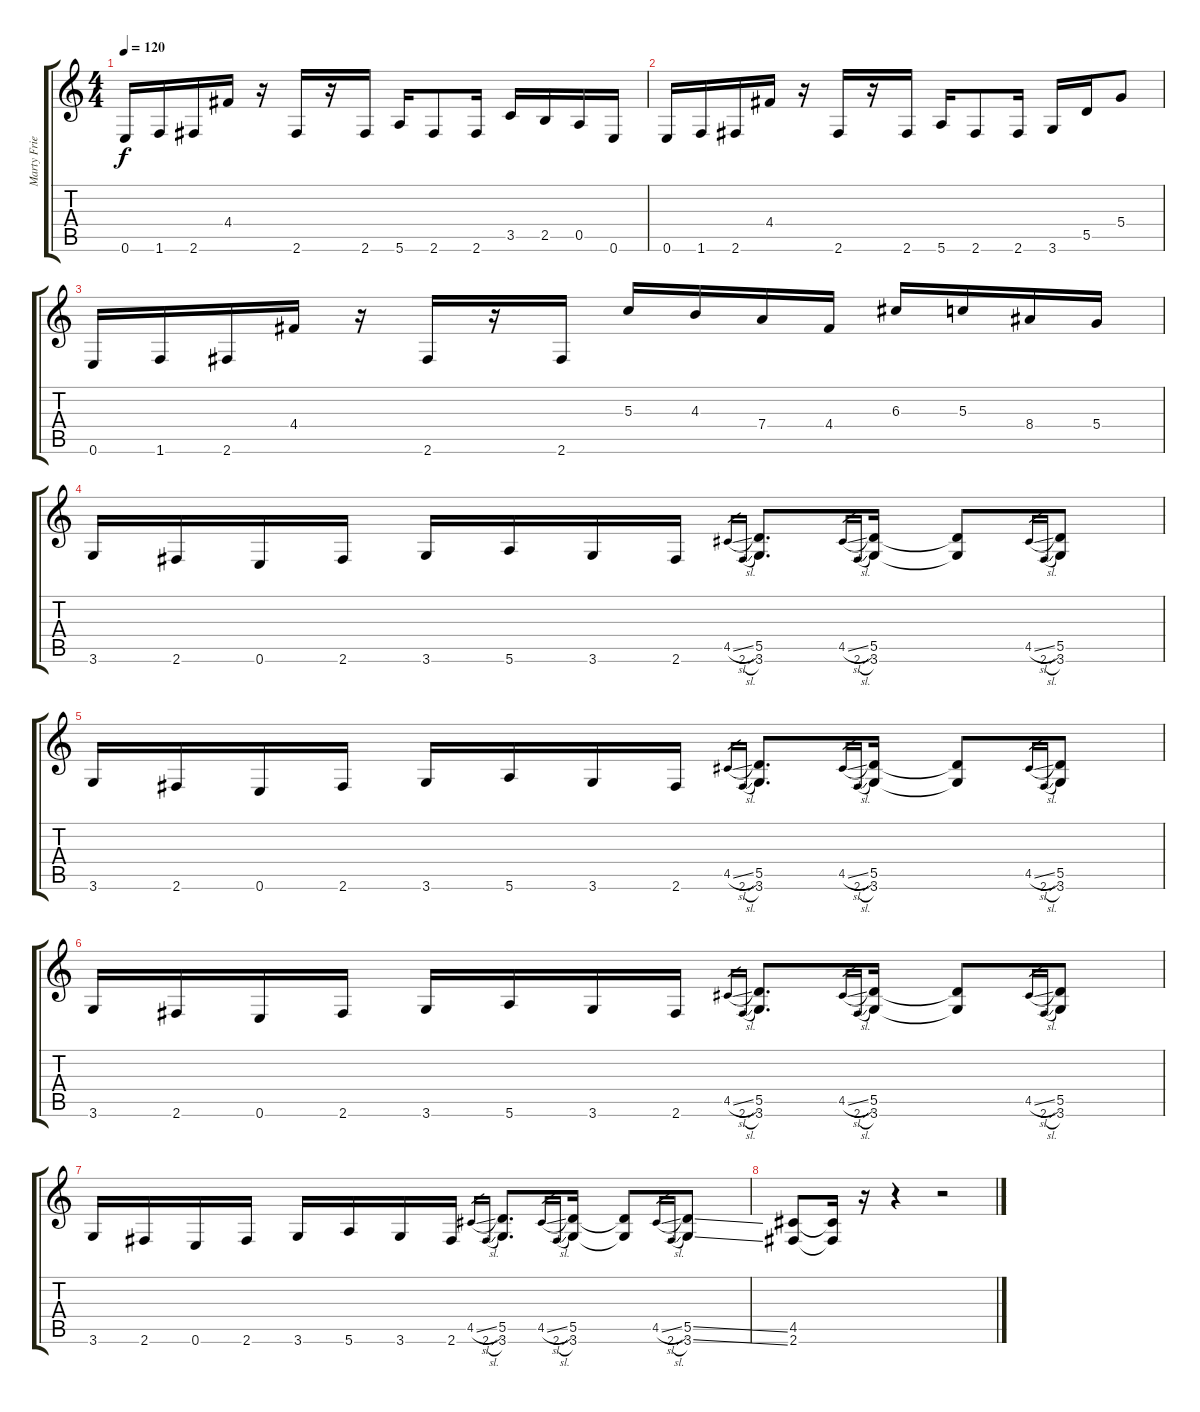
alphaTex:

\track ("Marty Friedman" "Marty Frie") {instrument distortionguitar}
\staff {score tabs}
\tuning (E4 B3 G3 D3 A2 E2) {hide}
\ts (4 4)
\tempo 120
\clef g2
\ks c
0.6.16{dy f} 1.6.16 2.6.16 4.4.16 r.16 2.6.16 r.16 2.6.16 5.6.16 2.6.8 2.6.16 3.5.16 2.5.16 0.5.16 0.6.16 |
0.6.16 1.6.16 2.6.16 4.4.16 r.16 2.6.16 r.16 2.6.16 5.6.16 2.6.8 2.6.16 3.6.16 5.5.16 5.4.8 |
0.6.16 1.6.16 2.6.16 4.4.16 r.16 2.6.16 r.16 2.6.16 5.3.16 4.3.16 7.4.16 4.4.16 6.3.16 5.3.16 8.4.16 5.4.16 |
3.6.16 2.6.16 0.6.16 2.6.16 3.6.16 5.6.16 3.6.16 2.6.16 4.5{sl}.16{gr} 2.6{sl}.16{gr} (5.5 3.6).8{d} 4.5{sl}.16{gr} 2.6{sl}.16{gr} (5.5 3.6).16 (5.5{t} 3.6{t}).8 4.5{sl}.16{gr} 2.6{sl}.16{gr} (5.5 3.6).8 |
3.6.16 2.6.16 0.6.16 2.6.16 3.6.16 5.6.16 3.6.16 2.6.16 4.5{sl}.16{gr} 2.6{sl}.16{gr} (5.5 3.6).8{d} 4.5{sl}.16{gr} 2.6{sl}.16{gr} (5.5 3.6).16 (5.5{t} 3.6{t}).8 4.5{sl}.16{gr} 2.6{sl}.16{gr} (5.5 3.6).8 |
3.6.16 2.6.16 0.6.16 2.6.16 3.6.16 5.6.16 3.6.16 2.6.16 4.5{sl}.16{gr} 2.6{sl}.16{gr} (5.5 3.6).8{d} 4.5{sl}.16{gr} 2.6{sl}.16{gr} (5.5 3.6).16 (5.5{t} 3.6{t}).8 4.5{sl}.16{gr} 2.6{sl}.16{gr} (5.5 3.6).8 |
3.6.16 2.6.16 0.6.16 2.6.16 3.6.16 5.6.16 3.6.16 2.6.16 4.5{sl}.16{gr} 2.6{sl}.16{gr} (5.5 3.6).8{d} 4.5{sl}.16{gr} 2.6{sl}.16{gr} (5.5 3.6).16 (5.5{t} 3.6{t}).8 4.5{sl}.16{gr} 2.6{sl}.16{gr} (5.5{ss} 3.6{ss}).8 |
(4.5 2.6).8 (4.5{t} 2.6{t}).16 r.16 r.4 r.2
